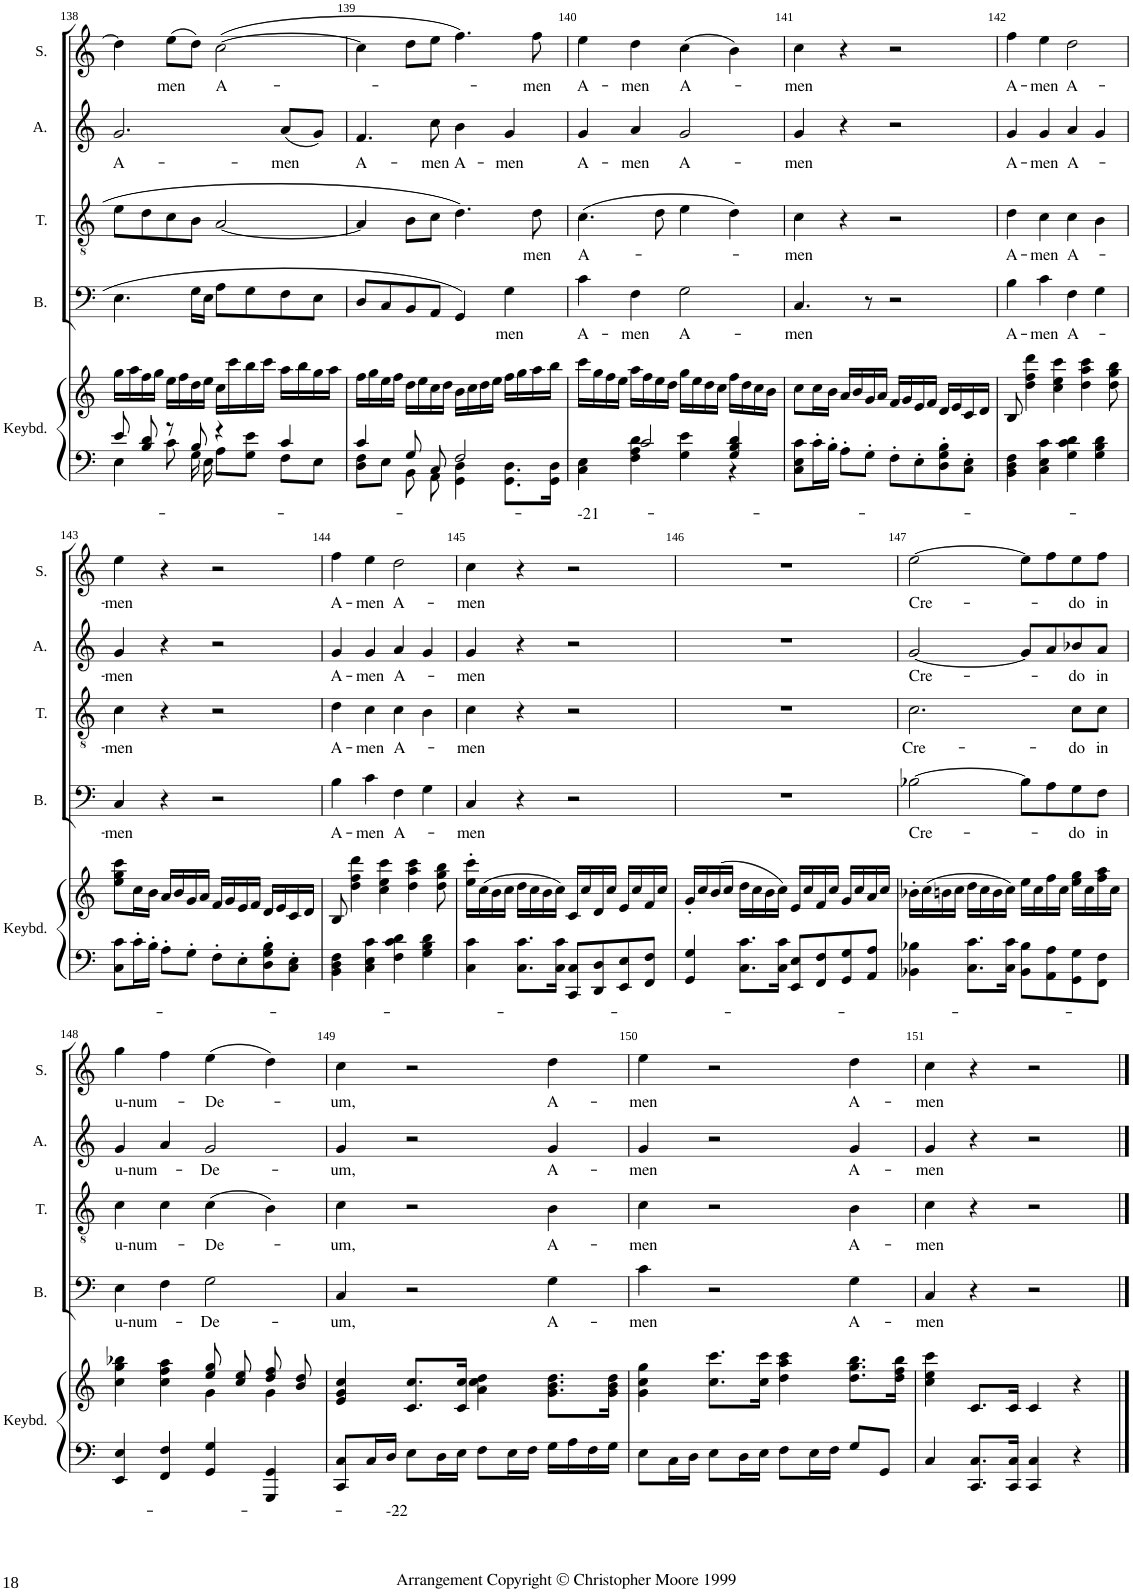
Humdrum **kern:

**kern	**text	**kern	**kern	**text	**kern	**text	**kern	**text	**kern	**text
*part5	*part5	*part5	*part4	*part4	*part3	*part3	*part2	*part2	*part1	*part1
*staff6	*staff6	*staff5	*staff4	*staff4	*staff3	*staff3	*staff2	*staff2	*staff1	*staff1
*I"Keyboard	*	*	*I"Bass	*	*I"Tenor	*	*I"Alto	*	*I"Soprano	*
*I'Keybd.	*	*	*I'B.	*	*I'T.	*	*I'A.	*	*I'S.	*
!!LO:PB:g=z
*clefF4	*	*clefG2	*clefF4	*	*clefGv2	*	*clefG2	*	*clefG2	*
*k[]	*	*k[]	*k[]	*	*k[]	*	*k[]	*	*k[]	*
*M4/4	*	*M4/4	*M4/4	*	*M4/4	*	*M4/4	*	*M4/4	*
*met(c)	*	*met(c)	*met(c)	*	*met(c)	*	*met(c)	*	*met(c)	*
=138	=138	=138	=138	=138	=138	=138	=138	=138	=138	=138
*^	*	*	*	*	*	*	*	*	*	*
!	!	!	!	!	!	!	!	!	!LO:LY:b	!	!
8e/	4E\	.	16gg\LL	4.E\	.	8e\L	.	2.g/	A-	4dd\]	.
.	.	.	16aa\	.	.	.	.	.	.	.	.
8B/ 8d/	.	.	16ff\	.	.	8d\	.	.	.	.	.
.	.	.	16gg\JJ	.	.	.	.	.	.	.	.
!	!	!	!	!	!	!	!	!	!	!	!LO:LY:b
8r	8c\	.	16ee\LL	.	.	8c\	.	.	.	(8ee\L	men
.	.	.	16ff\	.	.	.	.	.	.	.	.
8B/	16G\	.	16dd\	16G\LL	.	8B\J	.	.	.	8dd\J)	.
.	16E\	.	16ee\JJ	16E\JJ	.	.	.	.	.	.	.
!	!	!	!	!	!	!	!	!	!	!	!LO:LY:b
4r	8A\L	.	16cc\LL	8A\L	.	[2A/	.	.	.	([2cc\	A-
.	.	.	16ccc\	.	.	.	.	.	.	.	.
.	8G\ 8e\J	.	16bb\	8G\	.	.	.	.	.	.	.
.	.	.	16ccc\JJ	.	.	.	.	.	.	.	.
!	!	!	!	!	!	!	!	!	!LO:LY:b	!	!
4c/	8F\L	.	16aa\LL	8F\	.	.	.	(8a/L	-men	.	.
.	.	.	16bb\	.	.	.	.	.	.	.	.
.	8E\J	.	16gg\	8E\J	.	.	.	8g/J)	.	.	.
.	.	.	16aa\JJ	.	.	.	.	.	.	.	.
=139	=139	=139	=139	=139	=139	=139	=139	=139	=139	=139	=139
!	!	!	!	!	!	!	!	!	!LO:LY:b	!	!
4c/	8D\ 8F\L	.	16ff\LL	8D/L	.	4A/]	.	4.f/	A-	4cc\]	.
.	.	.	16gg\	.	.	.	.	.	.	.	.
.	8E\J	.	16ee\	8C/	.	.	.	.	.	.	.
.	.	.	16ff\JJ	.	.	.	.	.	.	.	.
8G/	8BB\	.	16dd\LL	8BB/	.	8B\L	.	.	.	8dd\L	.
.	.	.	16ee\	.	.	.	.	.	.	.	.
!	!	!	!	!	!	!	!	!	!LO:LY:b	!	!
8C/	8AA\	.	16cc\	8AA/J	.	8c\J	.	8cc\	-men	8ee\J	.
.	.	.	16dd\JJ	.	.	.	.	.	.	.	.
!	!	!	!	!	!	!	!	!	!LO:LY:b	!	!
2F/	4GG\ 4D\	.	16b\LL	4GG/	.	4.d\	.	4b\	A-	4.ff\)	.
.	.	.	16cc\	.	.	.	.	.	.	.	.
.	.	.	16dd\	.	.	.	.	.	.	.	.
.	.	.	16ee\JJ	.	.	.	.	.	.	.	.
!	!	!	!	!	!LO:LY:b	!	!	!	!LO:LY:b	!	!
.	8.GG\ 8.D\L	.	16ff\LL	4G\	men	.	.	4g/	-men	.	.
.	.	.	16gg\	.	.	.	.	.	.	.	.
!	!	!	!	!	!	!	!LO:LY:b	!	!	!	!LO:LY:b
.	.	.	16aa\	.	.	8d\	men	.	.	8ff\	-men
.	16GG\ 16D\Jk	.	16bb\JJ	.	.	.	.	.	.	.	.
=140	=140	=140	=140	=140	=140	=140	=140	=140	=140	=140	=140
!	!	!LO:LY:b	!	!	!LO:LY:b	!	!LO:LY:b	!	!LO:LY:b	!	!LO:LY:b
4ryy	4C\ 4E\	-21-	16ccc\LL	4c\	A-	(4.c\	A-	4g/	A-	4ee\	A-
.	.	.	16gg\	.	.	.	.	.	.	.	.
.	.	.	16ff\	.	.	.	.	.	.	.	.
.	.	.	16ee\JJ	.	.	.	.	.	.	.	.
!	!	!	!	!	!LO:LY:b	!	!	!	!LO:LY:b	!	!LO:LY:b
2c/	4F\ 4A\ 4d\	.	16aa\LL	4F\	-men	.	.	4a/	-men	4dd\	-men
.	.	.	16ff\	.	.	.	.	.	.	.	.
.	.	.	16ee\	.	.	8d\	.	.	.	.	.
.	.	.	16dd\JJ	.	.	.	.	.	.	.	.
!	!	!	!	!	!LO:LY:b	!	!	!	!LO:LY:b	!	!LO:LY:b
.	4G\ 4e\	.	16gg\LL	2G\	A-	4e\	.	2g/	A-	(4cc\	A-
.	.	.	16ee\	.	.	.	.	.	.	.	.
.	.	.	16dd\	.	.	.	.	.	.	.	.
.	.	.	16cc\JJ	.	.	.	.	.	.	.	.
4G/ 4B/ 4d/	4r	.	16ff\LL	.	.	4d\)	.	.	.	4b\)	.
.	.	.	16dd\	.	.	.	.	.	.	.	.
.	.	.	16cc\	.	.	.	.	.	.	.	.
.	.	.	16b\JJ	.	.	.	.	.	.	.	.
*v	*v	*	*	*	*	*	*	*	*	*	*
=141	=141	=141	=141	=141	=141	=141	=141	=141	=141	=141
!	!	!	!	!LO:LY:b	!	!LO:LY:b	!	!LO:LY:b	!	!LO:LY:b
8C\ 8E\ 8c\L	.	8cc\L	4.C/	-men	4c\	-men	4g/	-men	4cc\	-men
16c'\L	.	16cc\L	.	.	.	.	.	.	.	.
16B'\JJ	.	16b\JJ	.	.	.	.	.	.	.	.
8A'\L	.	16a/LL	.	.	4r	.	4r	.	4r	.
.	.	16b/	.	.	.	.	.	.	.	.
8G'\J	.	16g/	8r	.	.	.	.	.	.	.
.	.	16a/JJ	.	.	.	.	.	.	.	.
8F'\L	.	16f/LL	2r	.	2r	.	2r	.	2r	.
.	.	16g/	.	.	.	.	.	.	.	.
8E'\	.	16e/	.	.	.	.	.	.	.	.
.	.	16f/JJ	.	.	.	.	.	.	.	.
8D\' 8G\' 8B\'	.	16d/LL	.	.	.	.	.	.	.	.
.	.	16e/	.	.	.	.	.	.	.	.
8C\' 8E\'J	.	16c/	.	.	.	.	.	.	.	.
.	.	16d/JJ	.	.	.	.	.	.	.	.
=142	=142	=142	=142	=142	=142	=142	=142	=142	=142	=142
!	!	!	!	!LO:LY:b	!	!LO:LY:b	!	!LO:LY:b	!	!LO:LY:b
4BB\ 4D\ 4F\	.	8B/	4B\	A-	4d\	A-	4g/	A-	4ff\	A-
.	.	4dd\ 4ff\ 4ddd\	.	.	.	.	.	.	.	.
!	!	!	!	!LO:LY:b	!	!LO:LY:b	!	!LO:LY:b	!	!LO:LY:b
4C\ 4E\ 4c\	.	.	4c\	-men	4c\	-men	4g/	-men	4ee\	-men
.	.	4cc\ 4ee\ 4ccc\	.	.	.	.	.	.	.	.
!	!	!	!	!LO:LY:b	!	!LO:LY:b	!	!LO:LY:b	!	!LO:LY:b
4G\ 4c\ 4d\	.	.	4F\	A-	4c\	A-	4a/	A-	2dd\	A-
.	.	4dd\ 4aa\ 4ccc\	.	.	.	.	.	.	.	.
4G\ 4B\ 4d\	.	.	4G\	.	4B\	.	4g/	.	.	.
.	.	8dd\ 8gg\ 8bb\	.	.	.	.	.	.	.	.
!!LO:LB:g=z
=143	=143	=143	=143	=143	=143	=143	=143	=143	=143	=143
!	!	!	!	!LO:LY:b	!	!LO:LY:b	!	!LO:LY:b	!	!LO:LY:b
8C\ 8c\L	.	8ee\ 8gg\ 8ccc\L	4C/	-men	4c\	-men	4g/	-men	4ee\	-men
16c'\L	.	16cc\L	.	.	.	.	.	.	.	.
16B'\JJ	.	16b\JJ	.	.	.	.	.	.	.	.
8A'\L	.	16a/LL	4r	.	4r	.	4r	.	4r	.
.	.	16b/	.	.	.	.	.	.	.	.
8G'\J	.	16g/	.	.	.	.	.	.	.	.
.	.	16a/JJ	.	.	.	.	.	.	.	.
8F'\L	.	16f/LL	2r	.	2r	.	2r	.	2r	.
.	.	16g/	.	.	.	.	.	.	.	.
8E'\	.	16e/	.	.	.	.	.	.	.	.
.	.	16f/JJ	.	.	.	.	.	.	.	.
8D\' 8G\' 8B\'	.	16d/LL	.	.	.	.	.	.	.	.
.	.	16e/	.	.	.	.	.	.	.	.
8C\' 8E\'J	.	16c/	.	.	.	.	.	.	.	.
.	.	16d/JJ	.	.	.	.	.	.	.	.
=144	=144	=144	=144	=144	=144	=144	=144	=144	=144	=144
!	!	!	!	!LO:LY:b	!	!LO:LY:b	!	!LO:LY:b	!	!LO:LY:b
4BB\ 4D\ 4F\	.	8B/	4B\	A-	4d\	A-	4g/	A-	4ff\	A-
.	.	4dd\ 4ff\ 4ddd\	.	.	.	.	.	.	.	.
!	!	!	!	!LO:LY:b	!	!LO:LY:b	!	!LO:LY:b	!	!LO:LY:b
4C\ 4E\ 4c\	.	.	4c\	-men	4c\	-men	4g/	-men	4ee\	-men
.	.	4cc\ 4ee\ 4ccc\	.	.	.	.	.	.	.	.
!	!	!	!	!LO:LY:b	!	!LO:LY:b	!	!LO:LY:b	!	!LO:LY:b
4F\ 4c\ 4d\	.	.	4F\	A-	4c\	A-	4a/	A-	2dd\	A-
.	.	4dd\ 4aa\ 4ccc\	.	.	.	.	.	.	.	.
4G\ 4B\ 4d\	.	.	4G\	.	4B\	.	4g/	.	.	.
.	.	8dd\ 8gg\ 8bb\	.	.	.	.	.	.	.	.
=145	=145	=145	=145	=145	=145	=145	=145	=145	=145	=145
!	!	!	!	!LO:LY:b	!	!LO:LY:b	!	!LO:LY:b	!	!LO:LY:b
4C\ 4c\	.	16ee\' 16ccc\'LL	4C/	-men	4c\	-men	4g/	-men	4cc\	-men
.	.	(16cc\	.	.	.	.	.	.	.	.
.	.	16b\	.	.	.	.	.	.	.	.
.	.	16cc\JJ	.	.	.	.	.	.	.	.
8.C\ 8.c\L	.	16dd\LL	4r	.	4r	.	4r	.	4r	.
.	.	16cc\	.	.	.	.	.	.	.	.
.	.	16b\	.	.	.	.	.	.	.	.
16C\ 16c\Jk	.	16cc\JJ)	.	.	.	.	.	.	.	.
8CC/ 8C/L	.	16c/LL	2r	.	2r	.	2r	.	2r	.
.	.	16cc/	.	.	.	.	.	.	.	.
8DD/ 8D/	.	16d/	.	.	.	.	.	.	.	.
.	.	16cc/JJ	.	.	.	.	.	.	.	.
8EE/ 8E/	.	16e/LL	.	.	.	.	.	.	.	.
.	.	16cc/	.	.	.	.	.	.	.	.
8FF/ 8F/J	.	16f/	.	.	.	.	.	.	.	.
.	.	16cc/JJ	.	.	.	.	.	.	.	.
=146	=146	=146	=146	=146	=146	=146	=146	=146	=146	=146
4GG/ 4G/	.	16g'/LL	1r	.	1r	.	1r	.	1r	.
.	.	16cc/	.	.	.	.	.	.	.	.
.	.	(16b/	.	.	.	.	.	.	.	.
.	.	16cc/JJ	.	.	.	.	.	.	.	.
8.C\ 8.c\L	.	16dd\LL	.	.	.	.	.	.	.	.
.	.	16cc\	.	.	.	.	.	.	.	.
.	.	16b\	.	.	.	.	.	.	.	.
16C\ 16c\Jk	.	16cc\JJ)	.	.	.	.	.	.	.	.
8EE/ 8E/L	.	16e/LL	.	.	.	.	.	.	.	.
.	.	16cc/	.	.	.	.	.	.	.	.
8FF/ 8F/	.	16f/	.	.	.	.	.	.	.	.
.	.	16cc/JJ	.	.	.	.	.	.	.	.
8GG/ 8G/	.	16g/LL	.	.	.	.	.	.	.	.
.	.	16cc/	.	.	.	.	.	.	.	.
8AA/ 8A/J	.	16a/	.	.	.	.	.	.	.	.
.	.	16cc/JJ	.	.	.	.	.	.	.	.
=147	=147	=147	=147	=147	=147	=147	=147	=147	=147	=147
!	!	!	!	!LO:LY:b	!	!LO:LY:b	!	!LO:LY:b	!	!LO:LY:b
4BB-X\ 4B-X\	.	16b-X'\LL	[2B-X\	Cre-	2.c\	Cre-	[2g/	Cre-	[2ee\	Cre-
.	.	(16cc\	.	.	.	.	.	.	.	.
.	.	16bn\	.	.	.	.	.	.	.	.
.	.	16cc\JJ	.	.	.	.	.	.	.	.
8.C\ 8.c\L	.	16dd\LL	.	.	.	.	.	.	.	.
.	.	16cc\	.	.	.	.	.	.	.	.
.	.	16b\	.	.	.	.	.	.	.	.
16C\ 16c\Jk	.	16cc\JJ)	.	.	.	.	.	.	.	.
8BB-\ 8B-\L	.	16ee\LL	8B-\L]	.	.	.	8g/L]	.	8ee\L]	.
.	.	16cc\	.	.	.	.	.	.	.	.
8AA\ 8A\	.	16ff\	8A\	.	.	.	8a/	.	8ff\	.
.	.	16cc\JJ	.	.	.	.	.	.	.	.
!	!	!	!	!LO:LY:b	!	!LO:LY:b	!	!LO:LY:b	!	!LO:LY:b
8GG\ 8G\	.	16ee\ 16gg\LL	8G\	-do	8c\L	-do	8b-X/	-do	8ee\	-do
.	.	16cc\	.	.	.	.	.	.	.	.
!	!	!	!	!LO:LY:b	!	!LO:LY:b	!	!LO:LY:b	!	!LO:LY:b
8FF\ 8F\J	.	16ff\ 16aa\	8F\J	in	8c\J	in	8a/J	in	8ff\J	in
.	.	16cc\JJ	.	.	.	.	.	.	.	.
!!LO:LB:g=z
=148	=148	=148	=148	=148	=148	=148	=148	=148	=148	=148
*	*	*^	*	*	*	*	*	*	*	*
!	!	!	!	!	!LO:LY:b	!	!LO:LY:b	!	!LO:LY:b	!	!LO:LY:b
4EE/ 4E/	.	4cc\ 4gg\ 4bb-X\	2ryy	4E\	u-num-	4c\	u-num-	4g/	u-num-	4gg\	u-num-
4FF/ 4F/	.	4cc\ 4ff\ 4aa\	.	4F\	.	4c\	.	4a/	.	4ff\	.
!	!	!	!	!	!LO:LY:b	!	!LO:LY:b	!	!LO:LY:b	!	!LO:LY:b
4GG/ 4G/	.	8ee/ 8gg/	4g\	2G\	-De-	(4c\	-De-	2g/	-De-	(4ee\	-De-
.	.	8cc/ 8ee/	.	.	.	.	.	.	.	.	.
4GGG/ 4GG/	.	8dd/ 8ff/	4g\	.	.	4B\)	.	.	.	4dd\)	.
.	.	8b/ 8dd/	.	.	.	.	.	.	.	.	.
*	*	*v	*v	*	*	*	*	*	*	*	*
=149	=149	=149	=149	=149	=149	=149	=149	=149	=149	=149
!	!	!	!	!LO:LY:b	!	!LO:LY:b	!	!LO:LY:b	!	!LO:LY:b
8CC/ 8C/L	.	4e/ 4g/ 4cc/	4C/	-um,	4c\	-um,	4g/	-um,	4cc\	-um,
16C/L	.	.	.	.	.	.	.	.	.	.
!	!LO:LY:b	!	!	!	!	!	!	!	!	!
16D/JJ	-22-	.	.	.	.	.	.	.	.	.
8E\L	.	8.c/ 8.cc/L	2r	.	2r	.	2r	.	2r	.
16D\L	.	.	.	.	.	.	.	.	.	.
16E\JJ	.	16c/ 16cc/Jk	.	.	.	.	.	.	.	.
8F\L	.	4a\ 4cc\ 4dd\	.	.	.	.	.	.	.	.
16E\L	.	.	.	.	.	.	.	.	.	.
16F\JJ	.	.	.	.	.	.	.	.	.	.
!	!	!	!	!LO:LY:b	!	!LO:LY:b	!	!LO:LY:b	!	!LO:LY:b
16G\LL	.	8.g\ 8.b\ 8.dd\L	4G\	A-	4B\	A-	4g/	A-	4dd\	A-
16A\	.	.	.	.	.	.	.	.	.	.
16F\	.	.	.	.	.	.	.	.	.	.
16G\JJ	.	16g\ 16b\ 16dd\Jk	.	.	.	.	.	.	.	.
=150	=150	=150	=150	=150	=150	=150	=150	=150	=150	=150
!	!	!	!	!LO:LY:b	!	!LO:LY:b	!	!LO:LY:b	!	!LO:LY:b
8E\L	.	4g\ 4cc\ 4gg\	4c\	-men	4c\	-men	4g/	-men	4ee\	-men
16C\L	.	.	.	.	.	.	.	.	.	.
16D\JJ	.	.	.	.	.	.	.	.	.	.
8E\L	.	8.cc\ 8.ccc\L	2r	.	2r	.	2r	.	2r	.
16D\L	.	.	.	.	.	.	.	.	.	.
16E\JJ	.	16cc\ 16ccc\Jk	.	.	.	.	.	.	.	.
8F\L	.	4dd\ 4aa\ 4ccc\	.	.	.	.	.	.	.	.
16E\L	.	.	.	.	.	.	.	.	.	.
16F\JJ	.	.	.	.	.	.	.	.	.	.
!	!	!	!	!LO:LY:b	!	!LO:LY:b	!	!LO:LY:b	!	!LO:LY:b
8G/L	.	8.dd\ 8.gg\ 8.bb\L	4G\	A-	4B\	A-	4g/	A-	4dd\	A-
8GG/J	.	.	.	.	.	.	.	.	.	.
.	.	16dd\ 16ff\ 16bb\Jk	.	.	.	.	.	.	.	.
=151	=151	=151	=151	=151	=151	=151	=151	=151	=151	=151
!	!	!	!	!LO:LY:b	!	!LO:LY:b	!	!LO:LY:b	!	!LO:LY:b
4C/	.	4cc\ 4ee\ 4ccc\	4C/	-men	4c\	-men	4g/	-men	4cc\	-men
8.CC/ 8.C/L	.	8.c/L	4r	.	4r	.	4r	.	4r	.
16CC/ 16C/Jk	.	16c/Jk	.	.	.	.	.	.	.	.
4CC/ 4C/	.	4c/	2r	.	2r	.	2r	.	2r	.
4r	.	4r	.	.	.	.	.	.	.	.
==	==	==	==	==	==	==	==	==	==	==
*-	*-	*-	*-	*-	*-	*-	*-	*-	*-	*-
